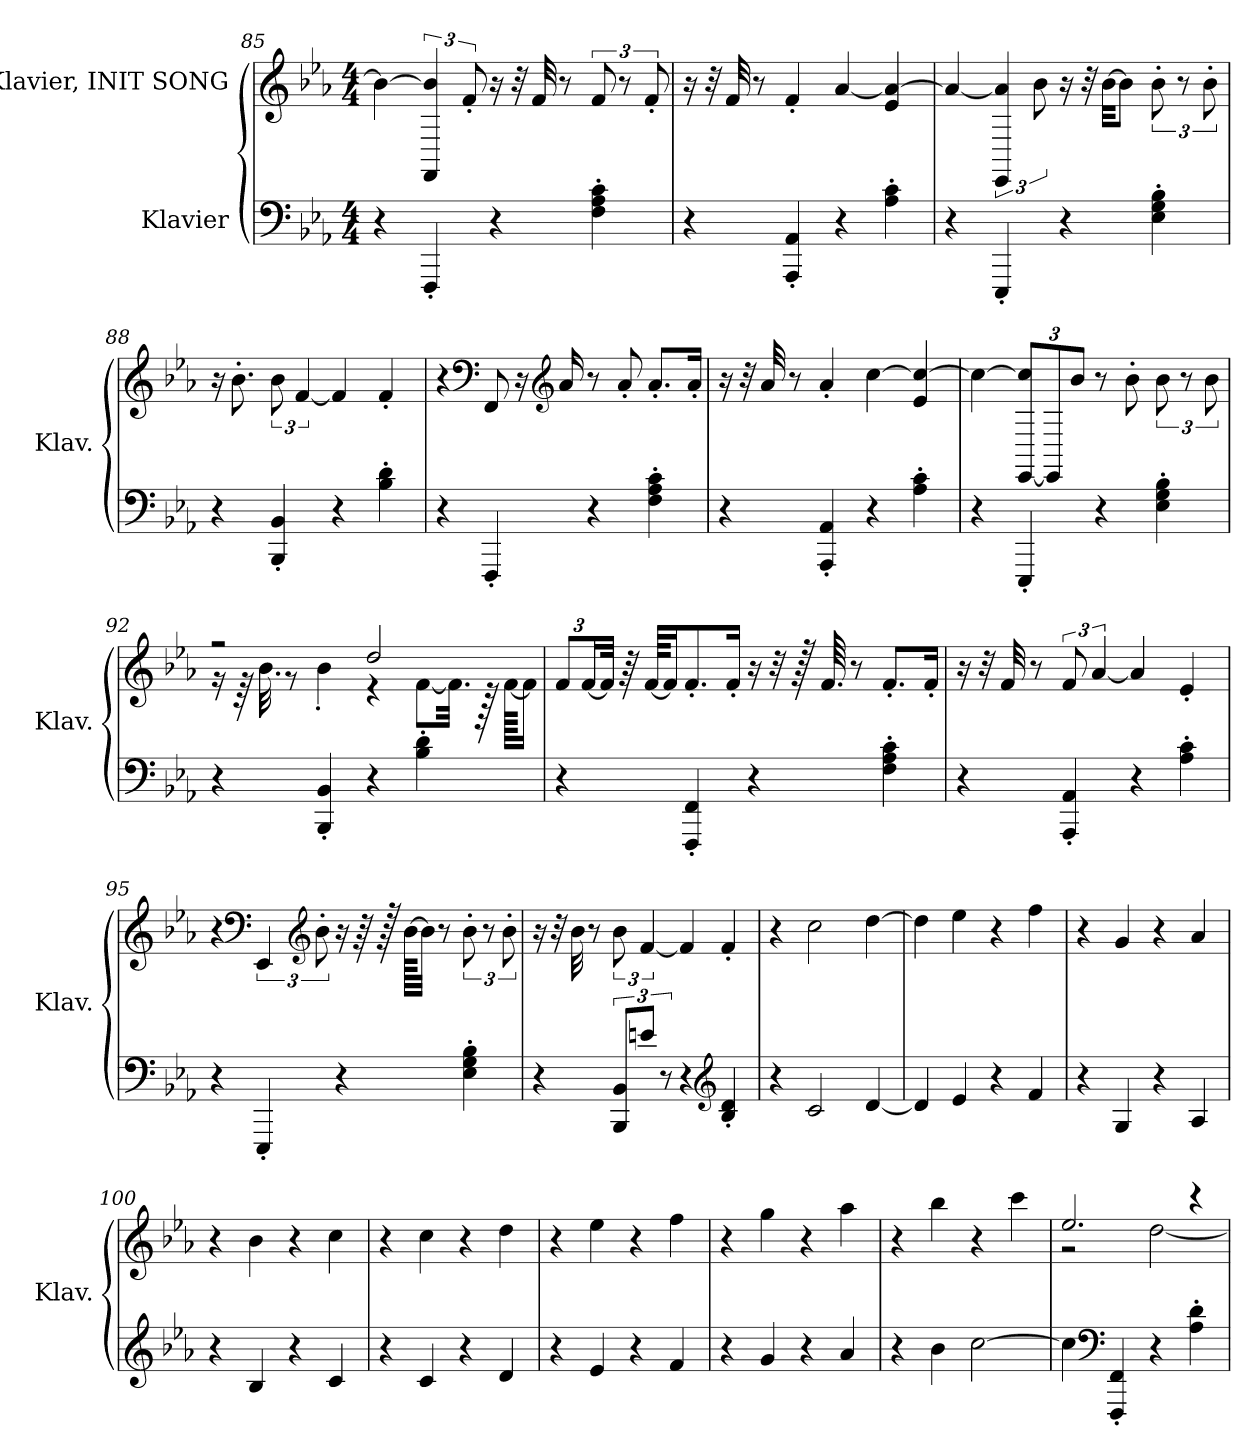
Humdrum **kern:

**kern	**kern
*part2	*part1
*staff2	*staff1
*I"Klavier	*I"Klavier, INIT SONG
*I'Klav.	*I'Klav.
*clefF4	*clefG2
*k[b-e-a-]	*k[b-e-a-]
*M4/4	*M4/4
=85	=85
4r	4b-\_
4FFF'/	6FF/ 6b-/]
.	12f'/
4r	16r
.	32r
.	32f/
.	8r
4F\' 4A-\' 4c\'	12f/
.	12r
.	12f'/
=86	=86
4r	16r
.	32r
.	32f/
.	8r
4AAA-/' 4AA-/'	4f'/
4r	[4a-/
4A-\' 4c\'	4e-/ 4a-/_
=87	=87
4r	4a-/_
4EEE-'/	6EE-/ 6a-/]
.	12b-\
4r	16r
.	32r
.	[32b-\KKL
.	8b-\J]
4E-\' 4G\' 4B-\'	12b-'\
.	12r
.	12b-'\
!!LO:LB:g=z
=88	=88
4r	16r
.	8.b-'\
4BBB-/' 4BB-/'	12b-\
.	[6f/
4r	4f/]
4B-\' 4d\'	4f'/
=89	=89
4r	4r
*	*clefF4
4FFF'/	8FF/
.	16r
*	*clefG2
.	16a-/
4r	8r
.	8a-'/
4F\' 4A-\' 4c\'	8.a-'/L
.	16a-'/Jk
=90	=90
4r	16r
.	32r
.	32a-/
.	8r
4AAA-/' 4AA-/'	4a-'/
4r	[4cc\
4A-\' 4c\'	4e-/ 4cc/_
=91	=91
4r	4cc\_
*	*Xbrackettup
4EEE-'/	[12EE-/ 12cc/]L
.	12EE-/]
.	12b-/J
4r	8r
.	8b-'\
*	*brackettup
4E-\' 4G\' 4B-\'	12b-\
.	12r
.	12b-\
!!LO:LB:g=z
=92	=92
*	*^
4r	2r	16r
.	.	64r
.	.	32.b-\
.	.	8r
4BBB-/' 4BB-/'	.	4b-'\
4r	2dd/	4r
4B-\' 4d\'	.	[8f\L
.	.	32.f\Jkk]
.	.	128r
.	.	[128f\KKKLL
.	.	16f\JJ]
*	*v	*v
=93	=93
*	*Xbrackettup
4r	12f/L
.	[24f/L
.	32f/JJk]
.	64r
.	[64f/KKLL
.	16f/J]
4FFF/' 4FF/'	8.f'/
.	16f'/Jk
4r	16r
.	32r
.	128r
.	64.f/
.	8r
4F\' 4A-\' 4c\'	8.f'/L
.	16f'/Jk
=94	=94
4r	16r
.	32r
.	32f/
.	8r
*	*brackettup
4AAA-/' 4AA-/'	12f/
.	[6a-/
4r	4a-/]
4A-\' 4c\'	4e-'/
!!LO:LB:g=z
=95	=95
4r	4r
*	*clefF4
4EEE-'/	6EE-/
*	*clefG2
.	12b-'\
4r	16r
.	64r
.	128r
.	[128b-\KKLLL
.	32b-\JJJ]
.	8r
4E-\' 4G\' 4B-\'	12b-'\
.	12r
.	12b-'\
=96	=96
4r	16r
.	32r
.	32b-\
.	8r
12BBB-/ 12BB-/L	12b-\
12en/J	[6f/
12r	.
4r	4f/]
*clefG2	*
4B-/' 4d/'	4f'/
=97	=97
4r	4r
2c/	2cc\
[4d/	[4dd\
=98	=98
4d/]	4dd\]
4e-/	4ee-\
4r	4r
4f/	4ff\
=99	=99
4r	4r
4G/	4g/
4r	4r
4A-/	4a-/
!!LO:PB:g=z
=100	=100
4r	4r
4B-/	4b-\
4r	4r
4c/	4cc\
=101	=101
4r	4r
4c/	4cc\
4r	4r
4d/	4dd\
=102	=102
4r	4r
4e-/	4ee-\
4r	4r
4f/	4ff\
=103	=103
4r	4r
4g/	4gg\
4r	4r
4a-/	4aa-\
=104	=104
4r	4r
4b-\	4bb-\
[2cc\	4r
.	4ccc\
=105	=105
*	*^
4cc\]	2.ee-/	2r
*clefF4	*	*
4FFF/' 4FF/'	.	.
4r	.	[2dd\
4A-\' 4d\'	4r	.
*	*v	*v
=	=
*-	*-
